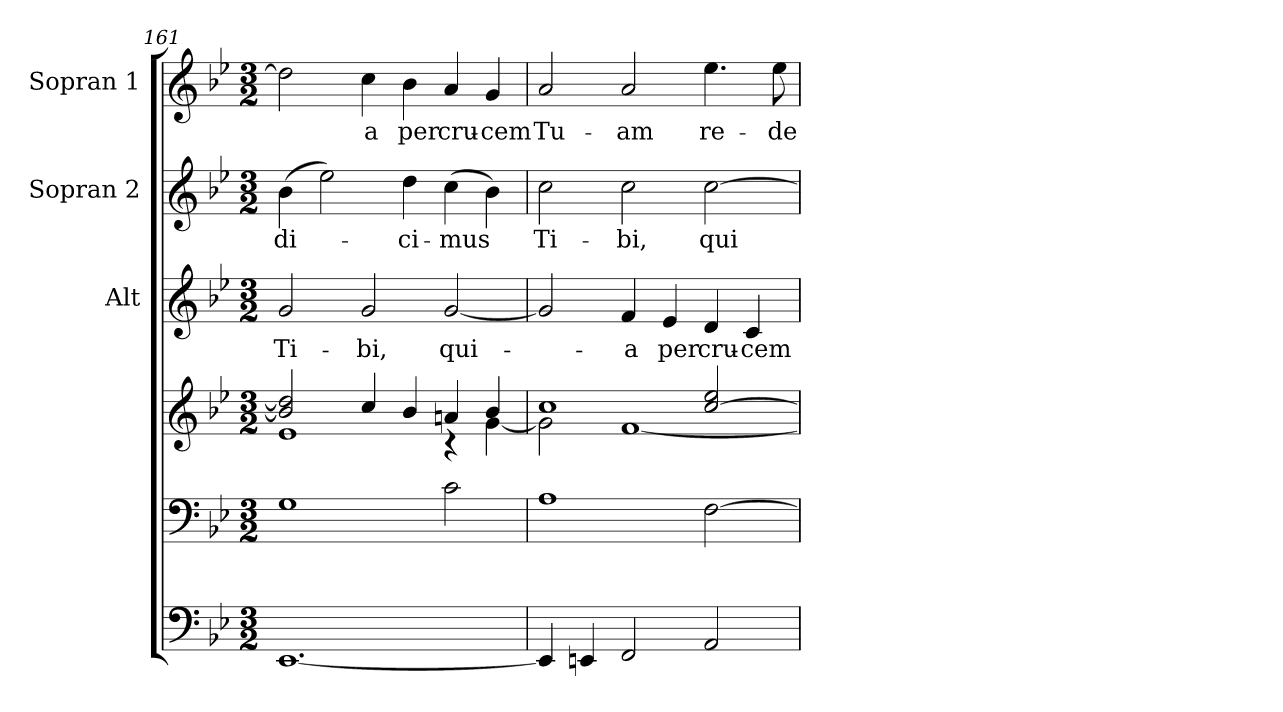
**kern	**kern	**kern	**kern	**text	**kern	**text	**kern	**text
*part5	*part4	*part4	*part3	*part3	*part2	*part2	*part1	*part1
*staff6	*staff5	*staff4	*staff3	*staff3	*staff2	*staff2	*staff1	*staff1
*	*	*	*I"Alt	*	*I"Sopran 2	*	*I"Sopran 1	*
*	*	*	*I'A.	*	*I'S. 2	*	*I'S. 1	*
*clefF4	*clefF4	*clefG2	*clefG2	*	*clefG2	*	*clefG2	*
*k[b-e-]	*k[b-e-]	*k[b-e-]	*k[b-e-]	*	*k[b-e-]	*	*k[b-e-]	*
*B-:	*B-:	*B-:	*B-:	*	*B-:	*	*B-:	*
*M3/2	*M3/2	*M3/2	*M3/2	*	*M3/2	*	*M3/2	*
=161	=161	=161	=161	=161	=161	=161	=161	=161
*	*	*^	*	*	*	*	*	*
!	!	!	!	!	!LO:LY:b	!	!LO:LY:b	!	!
[1.EE-	1G	2b-/] 2dd/]	1e-	2g/	Ti-	(>4b-\	-di-	2dd\]	.
.	.	.	.	.	.	2ee-\)	.	.	.
!	!	!	!	!	!LO:LY:b	!	!	!	!LO:LY:b
.	.	4cc/	.	2g/	-bi,	.	.	4cc\	-a
!	!	!	!	!	!	!	!LO:LY:b	!	!LO:LY:b
.	.	4b-/	.	.	.	4dd\	-ci-	4b-\	per
!	!	!	!	!	!LO:LY:b	!	!LO:LY:b	!	!LO:LY:b
.	2c\	4an/	4rc	[2g/	qui-	(>4cc\	-mus	4a/	cru-
!	!	!	!	!	!	!	!	!	!LO:LY:b
.	.	4b-/	[<4g\	.	.	4b-\)	.	4g/	-cem
=162	=162	=162	=162	=162	=162	=162	=162	=162	=162
!	!	!	!	!	!	!	!LO:LY:b	!	!LO:LY:b
4EE-/]	1A	1cc	2g\]	2g/]	.	2cc\	Ti-	2a/	Tu-
4EEn/	.	.	.	.	.	.	.	.	.
!	!	!	!	!	!LO:LY:b	!	!LO:LY:b	!	!LO:LY:b
2FF/	.	.	[<1f	4f/	-a	2cc\	-bi,	2a/	-am
!	!	!	!	!	!LO:LY:b	!	!	!	!
.	.	.	.	4e-/	per	.	.	.	.
!	!	!	!	!	!LO:LY:b	!	!LO:LY:b	!	!LO:LY:b
2AA/	[2F\	[<2cc/ 2ee-/	.	4d/	cru-	[2cc\	qui-	4.ee-\	re-
!	!	!	!	!	!LO:LY:b	!	!	!	!
.	.	.	.	4c/	-cem	.	.	.	.
!	!	!	!	!	!	!	!	!	!LO:LY:b
.	.	.	.	.	.	.	.	8ee-\	-de-
*	*	*v	*v	*	*	*	*	*	*
=	=	=	=	=	=	=	=	=
*-	*-	*-	*-	*-	*-	*-	*-	*-
